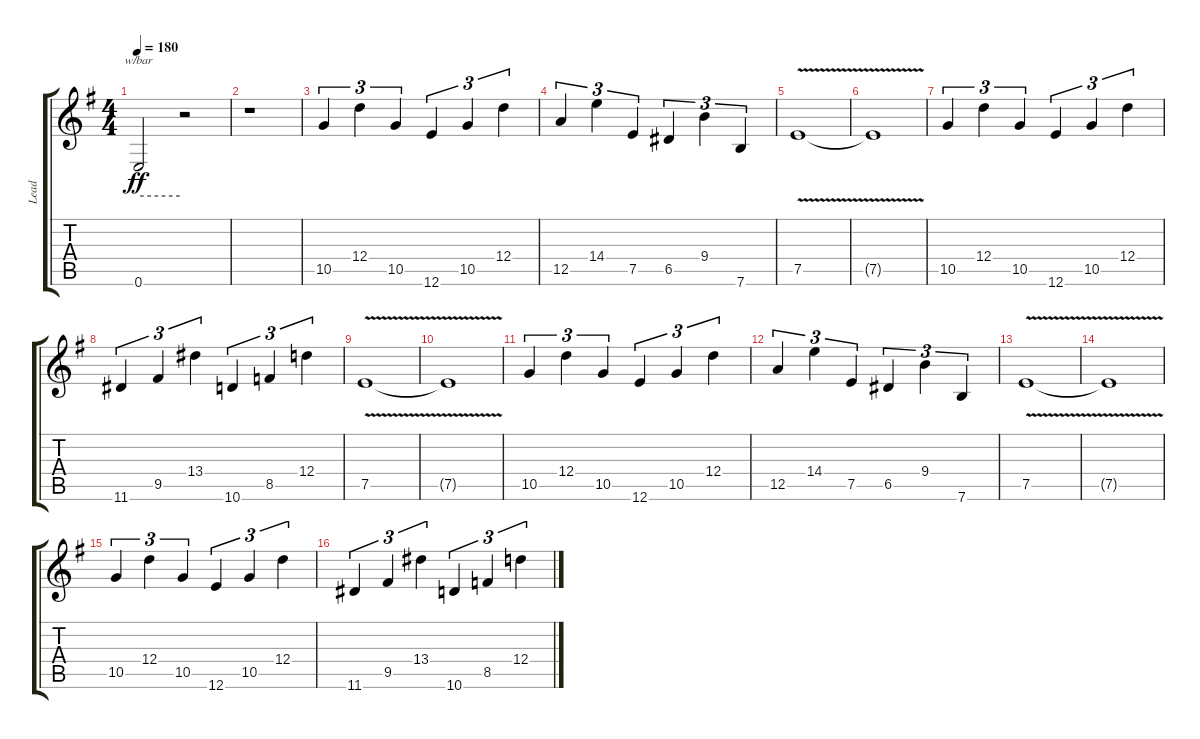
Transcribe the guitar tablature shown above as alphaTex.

\track ("Lead" "Lead") {instrument distortionguitar}
\staff {score tabs}
\tuning (E4 B3 G3 D3 A2 E2) {hide}
\ts (4 4)
\tempo 180
\clef g2
\ks g
0.6{t}.2{tbe (hold default 0 0 60 0) dy ff} r.2 |
r.1 |
10.5.4{tu (3 2)} 12.4.4{tu (3 2)} 10.5.4{tu (3 2)} 12.6.4{tu (3 2)} 10.5.4{tu (3 2)} 12.4.4{tu (3 2)} |
12.5.4{tu (3 2)} 14.4.4{tu (3 2)} 7.5.4{tu (3 2)} 6.5.4{tu (3 2)} 9.4.4{tu (3 2)} 7.6.4{tu (3 2)} |
7.5{v}.1 |
7.5{v t}.1 |
10.5.4{tu (3 2)} 12.4.4{tu (3 2)} 10.5.4{tu (3 2)} 12.6.4{tu (3 2)} 10.5.4{tu (3 2)} 12.4.4{tu (3 2)} |
11.6.4{tu (3 2)} 9.5.4{tu (3 2)} 13.4.4{tu (3 2)} 10.6.4{tu (3 2)} 8.5.4{tu (3 2)} 12.4.4{tu (3 2)} |
7.5{v}.1 |
7.5{v t}.1 |
10.5.4{tu (3 2)} 12.4.4{tu (3 2)} 10.5.4{tu (3 2)} 12.6.4{tu (3 2)} 10.5.4{tu (3 2)} 12.4.4{tu (3 2)} |
12.5.4{tu (3 2)} 14.4.4{tu (3 2)} 7.5.4{tu (3 2)} 6.5.4{tu (3 2)} 9.4.4{tu (3 2)} 7.6.4{tu (3 2)} |
7.5{v}.1 |
7.5{v t}.1 |
10.5.4{tu (3 2)} 12.4.4{tu (3 2)} 10.5.4{tu (3 2)} 12.6.4{tu (3 2)} 10.5.4{tu (3 2)} 12.4.4{tu (3 2)} |
11.6.4{tu (3 2)} 9.5.4{tu (3 2)} 13.4.4{tu (3 2)} 10.6.4{tu (3 2)} 8.5.4{tu (3 2)} 12.4.4{tu (3 2)}
